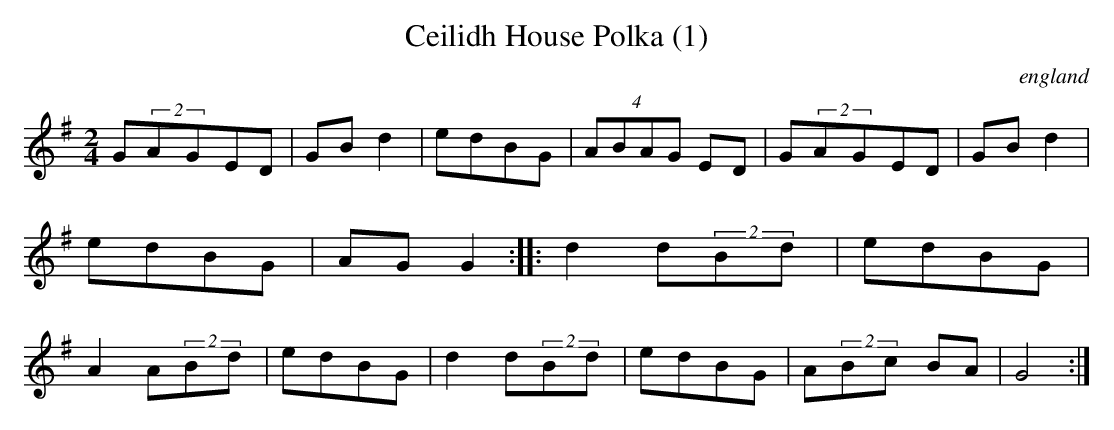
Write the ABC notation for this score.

X:1
T:Ceilidh House Polka (1)
O:england
M:2/4
L:1/8
K:G
G(2AGED | GBd2 | edBG | (4ABAG ED | G(2AGED | GBd2 | edBG  | AGG2 ::\
d2d(2Bd | edBG | A2A(2Bd | edBG | d2d(2Bd | edBG | A(2Bc BA | G4 :|
